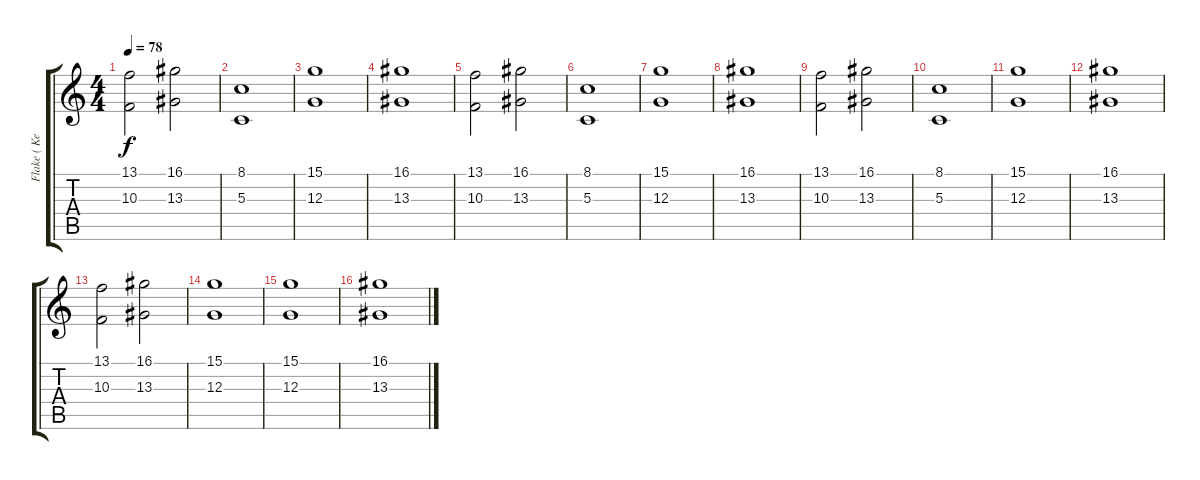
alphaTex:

\track ("Flake ( Keys Rhytm )" "Flake ( Ke") {instrument choiraahs}
\staff {score tabs}
\tuning (E4 B3 G3 D3 A2 E2) {hide}
\ts (4 4)
\tempo 78
\clef g2
\ks c
(13.1 10.3).2{dy f} (16.1 13.3).2 |
(8.1 5.3).1 |
(15.1 12.3).1 |
(16.1 13.3).1 |
(13.1 10.3).2 (16.1 13.3).2 |
(8.1 5.3).1 |
(15.1 12.3).1 |
(16.1 13.3).1 |
(13.1 10.3).2 (16.1 13.3).2 |
(8.1 5.3).1 |
(15.1 12.3).1 |
(16.1 13.3).1 |
(13.1 10.3).2 (16.1 13.3).2 |
(15.1 12.3).1 |
(15.1 12.3).1 |
(16.1 13.3).1
